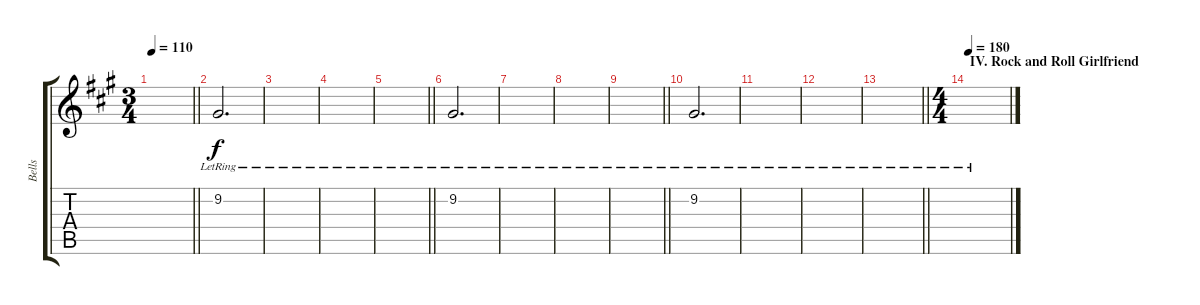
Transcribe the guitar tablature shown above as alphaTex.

\track ("Bells" "Bells") {instrument tubularbells}
\staff {score tabs}
\tuning (E4 B3 G3 D3 A2 E2) {hide}
\ts (3 4)
\tempo 110
\clef g2
\barLineRight lightlight
\ks a
|
9.2{lr}.2{d} |
|
|
\barLineRight lightlight
|
9.2{lr}.2{d} |
|
|
\barLineRight lightlight
|
9.2{lr}.2{d} |
|
|
\barLineRight lightlight
|
\ts (4 4)
\section ("" "IV. Rock and Roll Girlfriend")
\tempo 180
